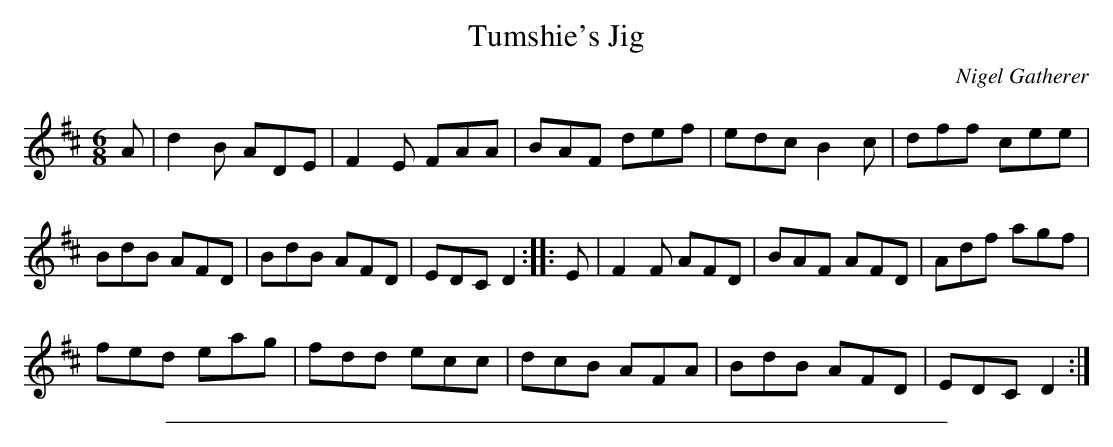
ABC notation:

X:1
T: Tumshie's Jig
C:Nigel Gatherer
M:6/8
L:1/8
K:D
A | d2 B ADE | F2 E FAA | BAF def | edc B2 c | dff cee |
BdB AFD | BdB AFD | EDC D2 :: E | F2 F AFD | BAF AFD | Adf agf |
fed eag | fdd ecc | dcB AFA | BdB AFD | EDC D2 :|]
